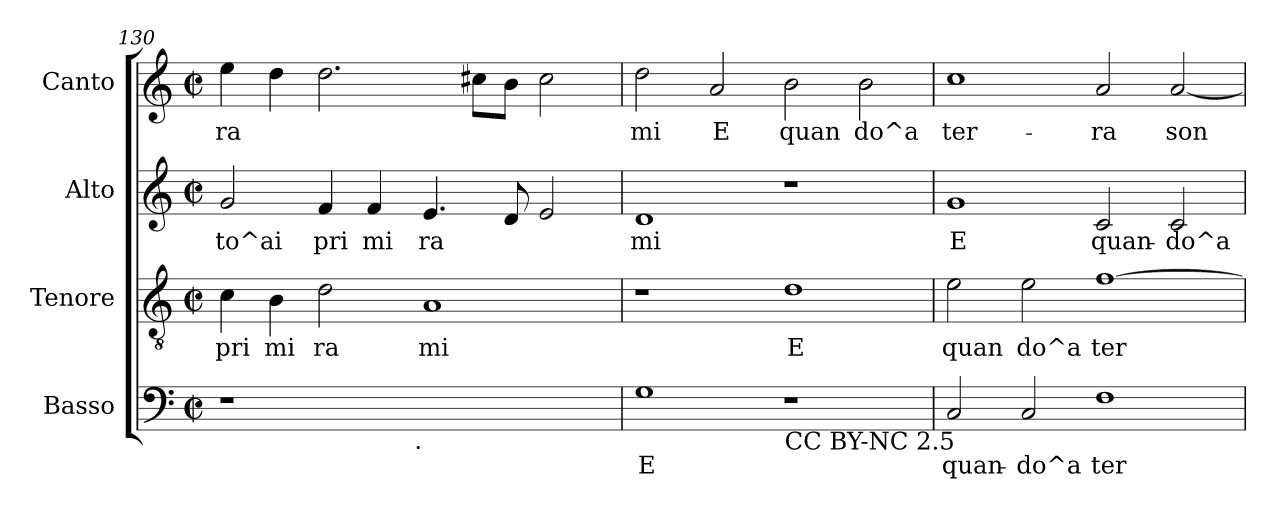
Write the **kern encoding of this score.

**kern	**text	**kern	**text	**kern	**text	**kern	**text
*part4	*part4	*part3	*part3	*part2	*part2	*part1	*part1
*staff4	*staff4	*staff3	*staff3	*staff2	*staff2	*staff1	*staff1
*I"Basso	*	*I"Tenore	*	*I"Alto	*	*I"Canto	*
*I'Basso	*	*I'Tenore	*	*I'Alto	*	*I'Canto	*
*clefF4	*	*clefGv2	*	*clefG2	*	*clefG2	*
*k[]	*	*k[]	*	*k[]	*	*k[]	*
*C:	*	*C:	*	*C:	*	*C:	*
*M2/2	*	*M2/2	*	*M2/2	*	*M2/2	*
*met(c|)	*	*met(c|)	*	*met(c|)	*	*met(c|)	*
=130	=130	=130	=130	=130	=130	=130	=130
!	!	!	!LO:LY:b:cj	!	!LO:LY:b:cj	!	!LO:LY:a:cj
*^	*	*	*	*	*	*	*
1r	2ryy	.	4c\	pri	2g/	to^ai	4ee\	ra
!	!	!	!	!LO:LY:b:cj	!	!	!	!LO:LY:a:cj
.	.	.	4B\	mi	.	.	4dd\	.
!	!	!	!	!LO:LY:b:cj	!	!LO:LY:b:cj	!	!LO:LY:a:cj
.	4ryy	.	2d\	ra	4f/	pri	2.dd\	.
!	!	!	!	!	!	!LO:LY:b:cj	!	!
.	8...ryy	.	.	.	4f/	mi	.	.
!	!LO:TX:b:t=.	!	!	!	!	!	!	!
.	1ryy	.	.	.	.	.	.	.
!	!	!	!	!LO:LY:b:cj	!	!LO:LY:b:cj	!	!
1ryy	.	.	1A	mi	4.e/	ra	.	.
!	!	!	!	!	!	!	!	!LO:LY:a:cj
.	.	.	.	.	.	.	8cc#\L	.
!	!	!	!	!	!	!LO:LY:b:cj	!	!LO:LY:a:cj
.	.	.	.	.	8d/	.	8b\J	.
!	!	!	!	!	!	!LO:LY:b:cj	!	!LO:LY:a:cj
.	.	.	.	.	2e/	.	2cc#\	.
.	64ryy	.	.	.	.	.	.	.
=131	=131	=131	=131	=131	=131	=131	=131	=131
!	!	!LO:LY:b:cj	!	!	!	!LO:LY:b:cj	!	!LO:LY:a:cj
*v	*v	*	*	*	*	*	*	*
1G	E	1r	.	1d	mi	2dd\	mi
!	!	!	!	!	!	!	!LO:LY:a:cj
.	.	.	.	.	.	2a/	E
!LO:TX:b:t=CC BY-NC 2.5	!	!	!	!	!	!	!
!	!	!	!LO:LY:b:cj	!	!	!	!LO:LY:a:cj
1r	.	1d	E	1r	.	2b\	quan
!	!	!	!	!	!	!	!LO:LY:a:cj
.	.	.	.	.	.	2b\	do^a
!!LO:PB:g=z
=132	=132	=132	=132	=132	=132	=132	=132
!	!LO:LY:b:cj	!	!LO:LY:b:cj	!	!LO:LY:b:cj	!	!LO:LY:a:cj
2C/	quan-	2e\	quan	1g	E	1cc	ter-
!	!LO:LY:b:cj	!	!LO:LY:b:cj	!	!	!	!
2C/	-do^a	2e\	do^a	.	.	.	.
!	!LO:LY:b:cj	!	!LO:LY:b:cj	!	!LO:LY:b:cj	!	!LO:LY:a:cj
1F	ter-	[>1f	ter	2c/	quan-	2a/	-ra
!	!	!	!	!	!LO:LY:b:cj	!	!LO:LY:a:cj
.	.	.	.	2c/	-do^a	[<2a/	son
=	=	=	=	=	=	=	=
*-	*-	*-	*-	*-	*-	*-	*-
